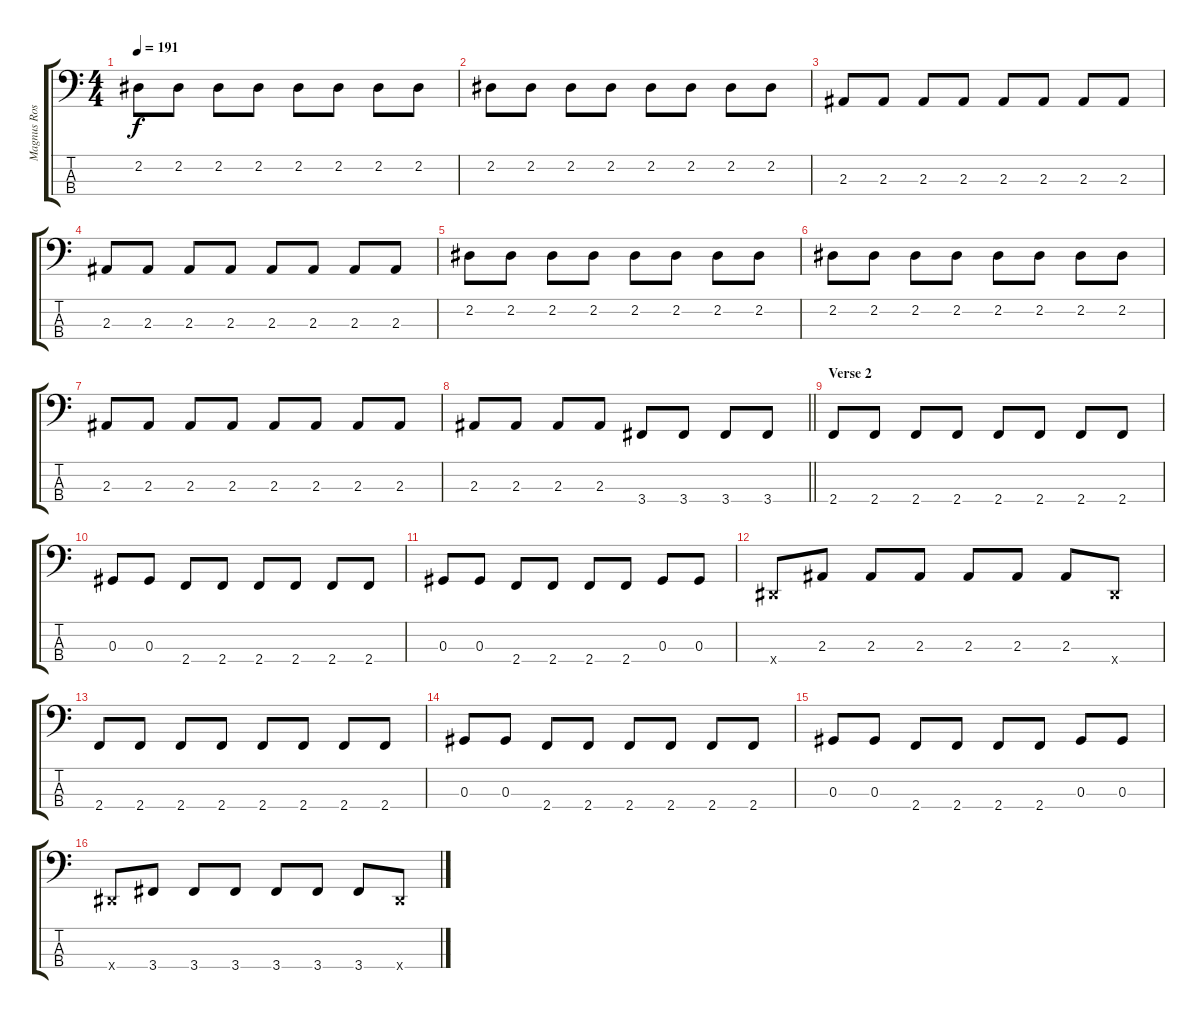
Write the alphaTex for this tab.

\track ("Magnus Rosén" "Magnus Ros") {instrument electricbassfinger}
\staff {score tabs}
\tuning (Gb2 Db2 Ab1 Eb1) {hide}
\ts (4 4)
\tempo 191
\clef f4
\ks c
2.2.8{dy f} 2.2.8 2.2.8 2.2.8 2.2.8 2.2.8 2.2.8 2.2.8 |
2.2.8 2.2.8 2.2.8 2.2.8 2.2.8 2.2.8 2.2.8 2.2.8 |
2.3.8 2.3.8 2.3.8 2.3.8 2.3.8 2.3.8 2.3.8 2.3.8 |
2.3.8 2.3.8 2.3.8 2.3.8 2.3.8 2.3.8 2.3.8 2.3.8 |
2.2.8 2.2.8 2.2.8 2.2.8 2.2.8 2.2.8 2.2.8 2.2.8 |
2.2.8 2.2.8 2.2.8 2.2.8 2.2.8 2.2.8 2.2.8 2.2.8 |
2.3.8 2.3.8 2.3.8 2.3.8 2.3.8 2.3.8 2.3.8 2.3.8 |
\barLineRight lightlight
2.3.8 2.3.8 2.3.8 2.3.8 3.4.8 3.4.8 3.4.8 3.4.8 |
\section ("" "Verse 2")
2.4.8 2.4.8 2.4.8 2.4.8 2.4.8 2.4.8 2.4.8 2.4.8 |
0.3.8 0.3.8 2.4.8 2.4.8 2.4.8 2.4.8 2.4.8 2.4.8 |
0.3.8 0.3.8 2.4.8 2.4.8 2.4.8 2.4.8 0.3.8 0.3.8 |
0.4{x}.8 2.3.8 2.3.8 2.3.8 2.3.8 2.3.8 2.3.8 0.4{x}.8 |
2.4.8 2.4.8 2.4.8 2.4.8 2.4.8 2.4.8 2.4.8 2.4.8 |
0.3.8 0.3.8 2.4.8 2.4.8 2.4.8 2.4.8 2.4.8 2.4.8 |
0.3.8 0.3.8 2.4.8 2.4.8 2.4.8 2.4.8 0.3.8 0.3.8 |
0.4{x}.8 3.4.8 3.4.8 3.4.8 3.4.8 3.4.8 3.4.8 0.4{x}.8
